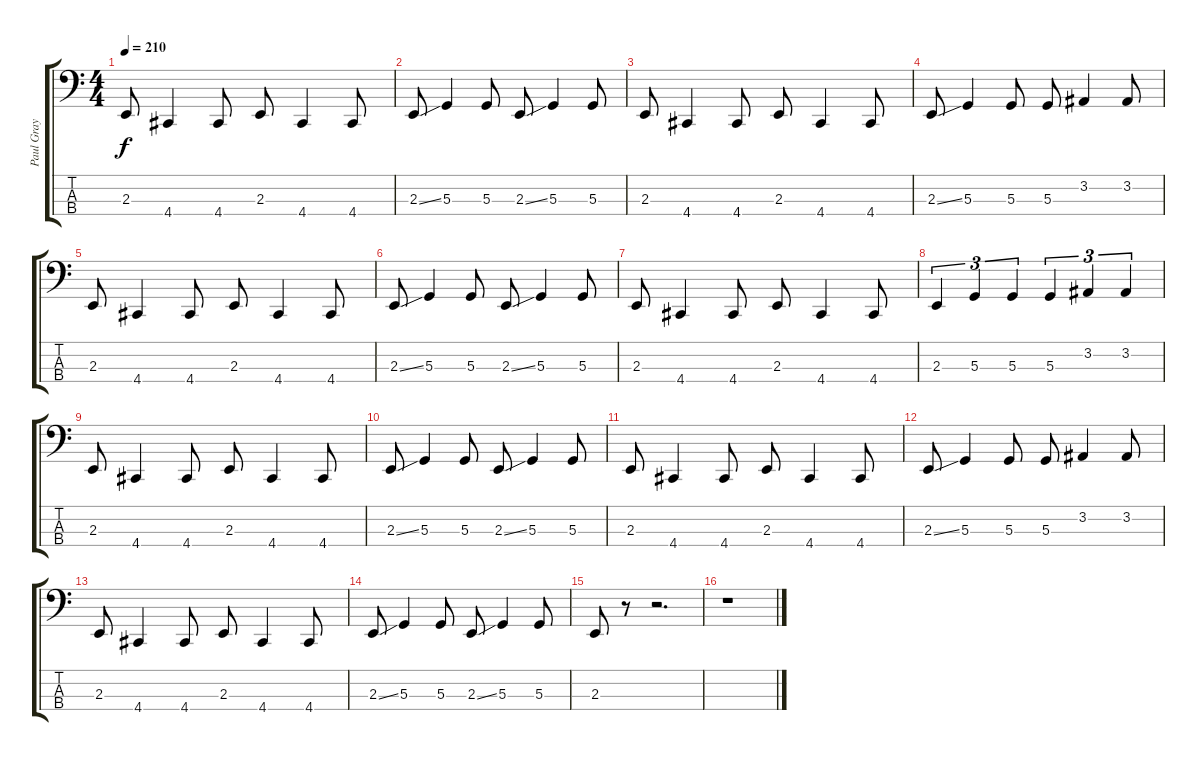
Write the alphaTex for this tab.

\track ("Paul Gray" "Paul Gray") {instrument electricbassfinger}
\staff {score tabs}
\tuning (C2 G1 D1 A0) {hide}
\ts (4 4)
\tempo 210
\clef f4
\ks c
2.3.8{dy f} 4.4.4 4.4.8 2.3.8 4.4.4 4.4.8 |
2.3{ss}.8 5.3.4 5.3.8 2.3{ss}.8 5.3.4 5.3.8 |
2.3.8 4.4.4 4.4.8 2.3.8 4.4.4 4.4.8 |
2.3{ss}.8 5.3.4 5.3.8 5.3.8 3.2.4 3.2.8 |
2.3.8 4.4.4 4.4.8 2.3.8 4.4.4 4.4.8 |
2.3{ss}.8 5.3.4 5.3.8 2.3{ss}.8 5.3.4 5.3.8 |
2.3.8 4.4.4 4.4.8 2.3.8 4.4.4 4.4.8 |
2.3.4{tu (3 2)} 5.3.4{tu (3 2)} 5.3.4{tu (3 2)} 5.3.4{tu (3 2)} 3.2.4{tu (3 2)} 3.2.4{tu (3 2)} |
2.3.8 4.4.4 4.4.8 2.3.8 4.4.4 4.4.8 |
2.3{ss}.8 5.3.4 5.3.8 2.3{ss}.8 5.3.4 5.3.8 |
2.3.8 4.4.4 4.4.8 2.3.8 4.4.4 4.4.8 |
2.3{ss}.8 5.3.4 5.3.8 5.3.8 3.2.4 3.2.8 |
2.3.8 4.4.4 4.4.8 2.3.8 4.4.4 4.4.8 |
2.3{ss}.8 5.3.4 5.3.8 2.3{ss}.8 5.3.4 5.3.8 |
2.3.8 r.8 r.2{d} |
r.1
